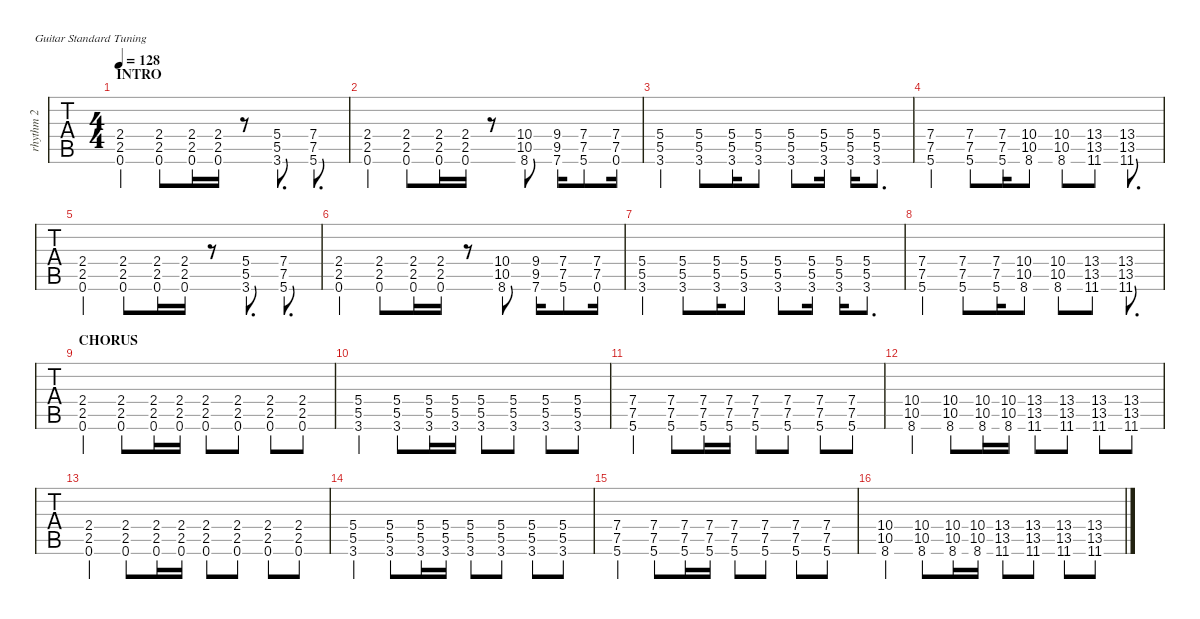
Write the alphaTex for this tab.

\defaultSystemsLayout 4
\hideDynamics
\bracketExtendMode nobrackets
\track ("Rhythm 2" "rhythm 2") {instrument distortionguitar}
\staff {tabs}
\tuning (E4 B3 G3 D3 A2 E2)
\ts (4 4)
\section ("" "INTRO")
\tempo 128
\clef g2
\ks c
(0.6 2.5 2.4).4{dy mf instrument distortionguitar} (0.6 2.5 2.4).8 (0.6 2.5 2.4).16 (0.6 2.5 2.4).16 r.8 (3.6 5.5 5.4).8{d} (5.6 7.5 7.4).8{d} |
(0.6 2.5 2.4).4 (0.6 2.5 2.4).8 (0.6 2.5 2.4).16 (0.6 2.5 2.4).16 r.8 (8.6 10.5 10.4).8 (7.6 9.5{acc #} 9.4).16 (5.6 7.5 7.4).8 (0.6 7.5 7.4).16 |
(3.6 5.5 5.4).4 (3.6 5.5 5.4).8 (3.6 5.5 5.4).16 (3.6 5.5 5.4).8 (3.6 5.5 5.4).8 (3.6 5.5 5.4).16 (3.6 5.5 5.4).16 (3.6 5.5 5.4).8{d} |
(5.6 7.5 7.4).4 (5.6 7.5 7.4).8 (5.6 7.5 7.4).16 (8.6 10.5 10.4).8 (8.6 10.5 10.4).8 (11.6{acc #} 13.5{acc #} 13.4{acc #}).8 (11.6{acc #} 13.5{acc #} 13.4{acc #}).8{d} |
(0.6 2.5 2.4).4 (0.6 2.5 2.4).8 (0.6 2.5 2.4).16 (0.6 2.5 2.4).16 r.8 (3.6 5.5 5.4).8{d} (5.6 7.5 7.4).8{d} |
(0.6 2.5 2.4).4 (0.6 2.5 2.4).8 (0.6 2.5 2.4).16 (0.6 2.5 2.4).16 r.8 (8.6 10.5 10.4).8 (7.6 9.5{acc #} 9.4).16 (5.6 7.5 7.4).8 (0.6 7.5 7.4).16 |
(3.6 5.5 5.4).4 (3.6 5.5 5.4).8 (3.6 5.5 5.4).16 (3.6 5.5 5.4).8 (3.6 5.5 5.4).8 (3.6 5.5 5.4).16 (3.6 5.5 5.4).16 (3.6 5.5 5.4).8{d} |
(5.6 7.5 7.4).4 (5.6 7.5 7.4).8 (5.6 7.5 7.4).16 (8.6 10.5 10.4).8 (8.6 10.5 10.4).8 (11.6{acc #} 13.5{acc #} 13.4{acc #}).8 (11.6{acc #} 13.5{acc #} 13.4{acc #}).8{d} |
\section ("" "CHORUS")
(0.6 2.5 2.4).4 (0.6 2.5 2.4).8 (0.6 2.5 2.4).16 (0.6 2.5 2.4).16 (0.6 2.5 2.4).8 (0.6 2.5 2.4).8 (0.6 2.5 2.4).8 (0.6 2.5 2.4).8 |
(3.6 5.5 5.4).4 (3.6 5.5 5.4).8 (3.6 5.5 5.4).16 (3.6 5.5 5.4).16 (3.6 5.5 5.4).8 (3.6 5.5 5.4).8 (3.6 5.5 5.4).8 (3.6 5.5 5.4).8 |
(5.6 7.5 7.4).4 (5.6 7.5 7.4).8 (5.6 7.5 7.4).16 (5.6 7.5 7.4).16 (5.6 7.5 7.4).8 (5.6 7.5 7.4).8 (5.6 7.5 7.4).8 (5.6 7.5 7.4).8 |
(8.6 10.5 10.4).4 (8.6 10.5 10.4).8 (8.6 10.5 10.4).16 (8.6 10.5 10.4).16 (11.6{acc #} 13.5{acc #} 13.4{acc #}).8 (11.6{acc #} 13.5{acc #} 13.4{acc #}).8 (11.6{acc #} 13.5{acc #} 13.4{acc #}).8 (11.6{acc #} 13.5{acc #} 13.4{acc #}).8 |
(0.6 2.5 2.4).4 (0.6 2.5 2.4).8 (0.6 2.5 2.4).16 (0.6 2.5 2.4).16 (0.6 2.5 2.4).8 (0.6 2.5 2.4).8 (0.6 2.5 2.4).8 (0.6 2.5 2.4).8 |
(3.6 5.5 5.4).4 (3.6 5.5 5.4).8 (3.6 5.5 5.4).16 (3.6 5.5 5.4).16 (3.6 5.5 5.4).8 (3.6 5.5 5.4).8 (3.6 5.5 5.4).8 (3.6 5.5 5.4).8 |
(5.6 7.5 7.4).4 (5.6 7.5 7.4).8 (5.6 7.5 7.4).16 (5.6 7.5 7.4).16 (5.6 7.5 7.4).8 (5.6 7.5 7.4).8 (5.6 7.5 7.4).8 (5.6 7.5 7.4).8 |
(8.6 10.5 10.4).4 (8.6 10.5 10.4).8 (8.6 10.5 10.4).16 (8.6 10.5 10.4).16 (11.6{acc #} 13.5{acc #} 13.4{acc #}).8 (11.6{acc #} 13.5{acc #} 13.4{acc #}).8 (11.6{acc #} 13.5{acc #} 13.4{acc #}).8 (11.6{acc #} 13.5{acc #} 13.4{acc #}).8
